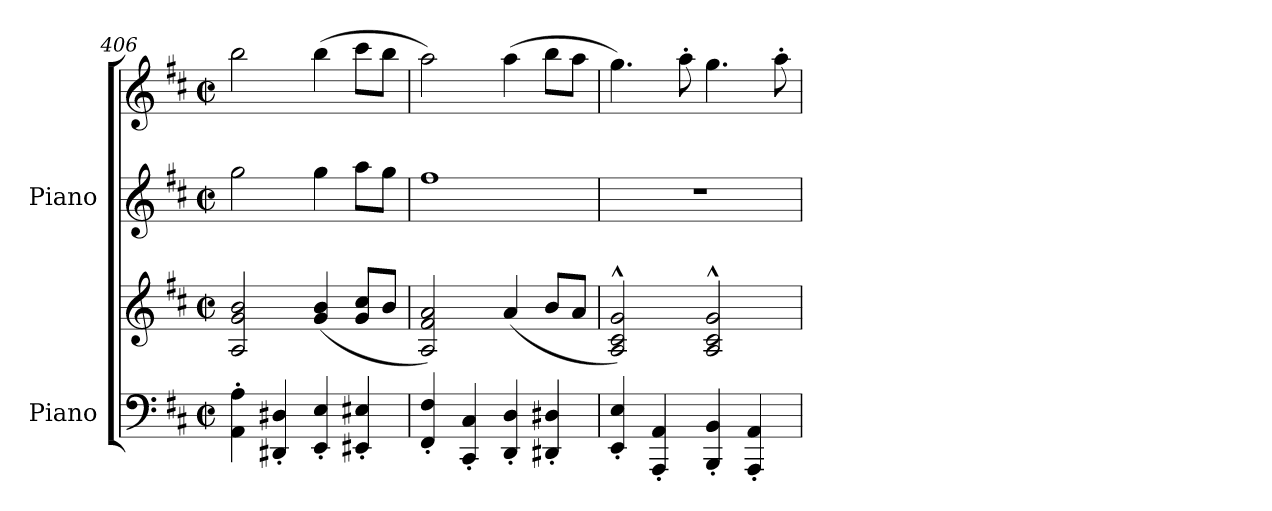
**kern	**kern	**kern	**kern
*part2	*part2	*part1	*part1
*staff4	*staff3	*staff2	*staff1
*I"Piano	*	*I"Piano	*
*I'Pno.	*	*I'Pno.	*
*clefF4	*clefG2	*clefG2	*clefG2
*k[f#c#]	*k[f#c#]	*k[f#c#]	*k[f#c#]
*M2/2	*M2/2	*M2/2	*M2/2
*met(c|)	*met(c|)	*met(c|)	*met(c|)
=406	=406	=406	=406
4AA\' 4A\'	2A/ 2g/ 2b/	2gg\	2bb\
4DD#X/' 4D#X/'	.	.	.
4EE/' 4E/'	(<4g/ 4b/	4gg\	(>4bb\
4EE#X/' 4E#X/'	8g/ 8cc#/L	8aa\L	8ccc#\L
.	8b/J	8gg\J	8bb\J
=407	=407	=407	=407
4FF#/' 4F#/'	2A/ 2f#/ 2a/)	1ff#	2aa\)
4CC#/' 4C#/'	.	.	.
4DD/' 4D/'	(<4a/	.	(>4aa\
4DD#X/' 4D#X/'	8b/L	.	8bb\L
.	8a/J	.	8aa\J
!!LO:LB:g=z
=408	=408	=408	=408
4EE/' 4E/'	2A/^^ 2c#/^^ 2g/^^)	1r	4.gg\)
4AAA/' 4AA/'	.	.	.
.	.	.	8aa'\
4BBB/' 4BB/'	2A/^^ 2c#/^^ 2g/^^	.	4.gg\
4AAA/' 4AA/'	.	.	.
.	.	.	8aa'\
=	=	=	=
*-	*-	*-	*-
